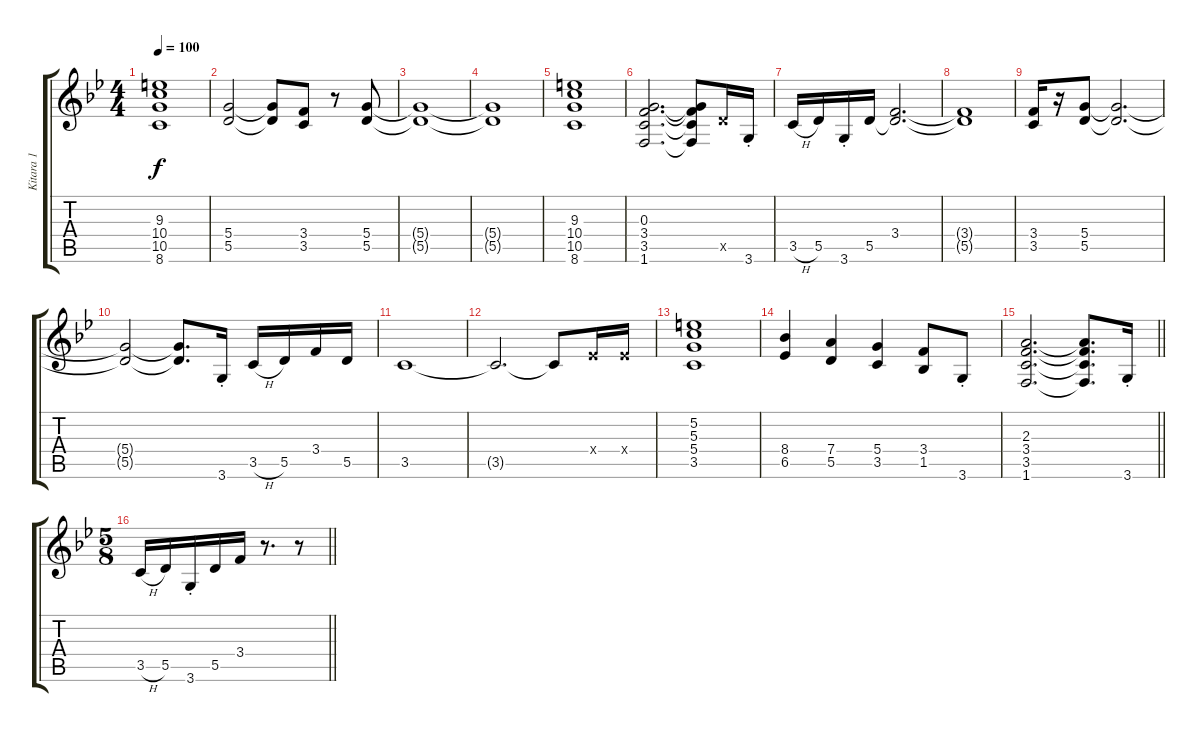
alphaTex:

\track ("Kitara 1" "Kitara 1") {instrument distortionguitar}
\staff {score tabs}
\tuning (E4 B3 G3 D3 A2 E2) {hide}
\ts (4 4)
\tempo 100
\clef g2
\ks gminor
(9.3 10.4 10.5 8.6).1{dy f} |
(5.4 5.5).2 (5.4{t} 5.5{t}).8 (3.4 3.5).8 r.8 (5.4 5.5).8 |
(5.4{t} 5.5{t}).1 |
(5.4{t} 5.5{t}).1 |
(9.3 10.4 10.5 8.6).1 |
(0.3 3.4 3.5 1.6).2{d} (0.3{t} 3.4{t} 3.5{t} 1.6{t}).8 5.5{x}.16 3.6{st}.16 |
3.5{h}.16 5.5.16 3.6{st}.16 5.5.16 (3.4 5.5{t}).2{d} |
(3.4{t} 5.5{t}).1 |
(3.4 3.5).16 r.16 (5.4 5.5).8 (5.4{t} 5.5{t}).2{d} |
(5.4{t} 5.5{t}).2 (5.4{t} 5.5{t}).8{d} 3.6{st}.16 3.5{h}.16 5.5.16 3.4.16 5.5.16 |
3.5.1 |
3.5{t}.2{d} 3.5{t}.8 1.4{x}.16 1.4{x}.16 |
(5.2 5.3 5.4 3.5).1 |
(8.4 6.5).4 (7.4 5.5).4 (5.4 3.5).4 (3.4 1.5).8 3.6{st}.8 |
\barLineRight lightlight
(2.3 3.4 3.5 1.6).2{d} (2.3{t} 3.4{t} 3.5{t} 1.6{t}).8{d} 3.6{st}.16 |
\ts (5 8)
\barLineRight lightlight
3.5{h}.16 5.5.16{beam merge} 3.6{st}.16 5.5.16 3.4.16 r.8{d} r.8
